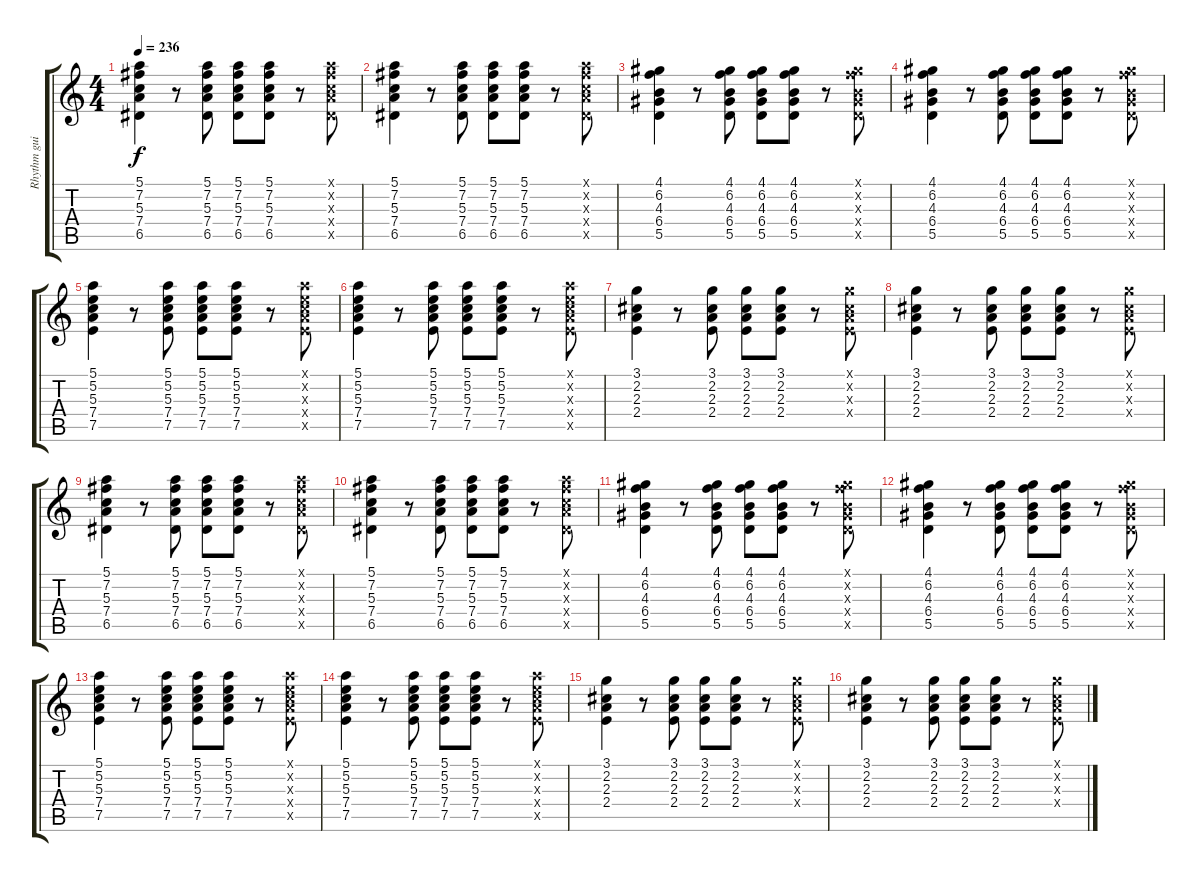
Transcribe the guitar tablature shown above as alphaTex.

\track ("Rhythm guitar" "Rhythm gui") {instrument acousticguitarsteel}
\staff {score tabs}
\tuning (E4 B3 G3 D3 A2 E2) {hide}
\ts (4 4)
\tempo 236
\clef g2
\ks c
(5.1 7.2 5.3 7.4 6.5).4{dy f} r.8 (5.1 7.2 5.3 7.4 6.5).8 (5.1 7.2 5.3 7.4 6.5).8 (5.1 7.2 5.3 7.4 6.5).8 r.8 (5.1{x} 7.2{x} 5.3{x} 7.4{x} 6.5{x}).8 |
(5.1 7.2 5.3 7.4 6.5).4 r.8 (5.1 7.2 5.3 7.4 6.5).8 (5.1 7.2 5.3 7.4 6.5).8 (5.1 7.2 5.3 7.4 6.5).8 r.8 (5.1{x} 7.2{x} 5.3{x} 7.4{x} 6.5{x}).8 |
(4.1 6.2 4.3 6.4 5.5).4 r.8 (4.1 6.2 4.3 6.4 5.5).8 (4.1 6.2 4.3 6.4 5.5).8 (4.1 6.2 4.3 6.4 5.5).8 r.8 (4.1{x} 6.2{x} 4.3{x} 6.4{x} 5.5{x}).8 |
(4.1 6.2 4.3 6.4 5.5).4 r.8 (4.1 6.2 4.3 6.4 5.5).8 (4.1 6.2 4.3 6.4 5.5).8 (4.1 6.2 4.3 6.4 5.5).8 r.8 (4.1{x} 6.2{x} 4.3{x} 6.4{x} 5.5{x}).8 |
(5.1 5.2 5.3 7.4 7.5).4 r.8 (5.1 5.2 5.3 7.4 7.5).8 (5.1 5.2 5.3 7.4 7.5).8 (5.1 5.2 5.3 7.4 7.5).8 r.8 (5.1{x} 5.2{x} 5.3{x} 7.4{x} 7.5{x}).8 |
(5.1 5.2 5.3 7.4 7.5).4 r.8 (5.1 5.2 5.3 7.4 7.5).8 (5.1 5.2 5.3 7.4 7.5).8 (5.1 5.2 5.3 7.4 7.5).8 r.8 (5.1{x} 5.2{x} 5.3{x} 7.4{x} 7.5{x}).8 |
(3.1 2.2 2.3 2.4).4 r.8 (3.1 2.2 2.3 2.4).8 (3.1 2.2 2.3 2.4).8 (3.1 2.2 2.3 2.4).8 r.8 (3.1{x} 2.2{x} 2.3{x} 2.4{x}).8 |
(3.1 2.2 2.3 2.4).4 r.8 (3.1 2.2 2.3 2.4).8 (3.1 2.2 2.3 2.4).8 (3.1 2.2 2.3 2.4).8 r.8 (3.1{x} 2.2{x} 2.3{x} 2.4{x}).8 |
(5.1 7.2 5.3 7.4 6.5).4 r.8 (5.1 7.2 5.3 7.4 6.5).8 (5.1 7.2 5.3 7.4 6.5).8 (5.1 7.2 5.3 7.4 6.5).8 r.8 (5.1{x} 7.2{x} 5.3{x} 7.4{x} 6.5{x}).8 |
(5.1 7.2 5.3 7.4 6.5).4 r.8 (5.1 7.2 5.3 7.4 6.5).8 (5.1 7.2 5.3 7.4 6.5).8 (5.1 7.2 5.3 7.4 6.5).8 r.8 (5.1{x} 7.2{x} 5.3{x} 7.4{x} 6.5{x}).8 |
(4.1 6.2 4.3 6.4 5.5).4 r.8 (4.1 6.2 4.3 6.4 5.5).8 (4.1 6.2 4.3 6.4 5.5).8 (4.1 6.2 4.3 6.4 5.5).8 r.8 (4.1{x} 6.2{x} 4.3{x} 6.4{x} 5.5{x}).8 |
(4.1 6.2 4.3 6.4 5.5).4 r.8 (4.1 6.2 4.3 6.4 5.5).8 (4.1 6.2 4.3 6.4 5.5).8 (4.1 6.2 4.3 6.4 5.5).8 r.8 (4.1{x} 6.2{x} 4.3{x} 6.4{x} 5.5{x}).8 |
(5.1 5.2 5.3 7.4 7.5).4 r.8 (5.1 5.2 5.3 7.4 7.5).8 (5.1 5.2 5.3 7.4 7.5).8 (5.1 5.2 5.3 7.4 7.5).8 r.8 (5.1{x} 5.2{x} 5.3{x} 7.4{x} 7.5{x}).8 |
(5.1 5.2 5.3 7.4 7.5).4 r.8 (5.1 5.2 5.3 7.4 7.5).8 (5.1 5.2 5.3 7.4 7.5).8 (5.1 5.2 5.3 7.4 7.5).8 r.8 (5.1{x} 5.2{x} 5.3{x} 7.4{x} 7.5{x}).8 |
(3.1 2.2 2.3 2.4).4 r.8 (3.1 2.2 2.3 2.4).8 (3.1 2.2 2.3 2.4).8 (3.1 2.2 2.3 2.4).8 r.8 (3.1{x} 2.2{x} 2.3{x} 2.4{x}).8 |
(3.1 2.2 2.3 2.4).4 r.8 (3.1 2.2 2.3 2.4).8 (3.1 2.2 2.3 2.4).8 (3.1 2.2 2.3 2.4).8 r.8 (3.1{x} 2.2{x} 2.3{x} 2.4{x}).8
